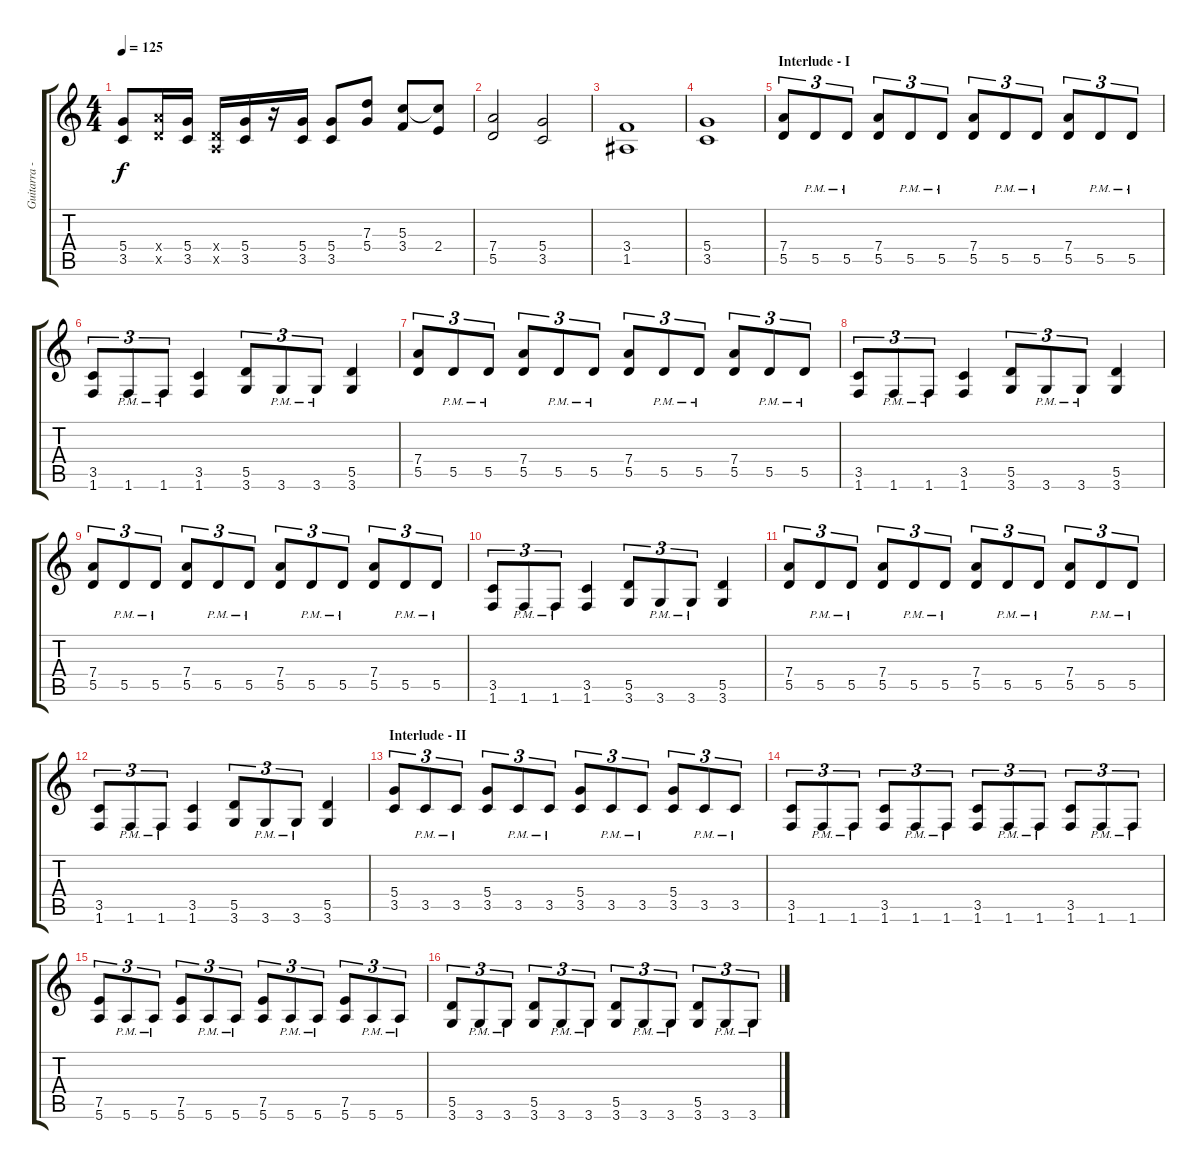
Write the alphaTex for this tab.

\track ("Guitarra - Guitar" "Guitarra -") {instrument distortionguitar}
\staff {score tabs}
\tuning (E4 B3 G3 D3 A2 E2) {hide}
\ts (4 4)
\tempo 125
\clef g2
\ks c
(5.4 3.5).8{dy f} (7.4{x} 5.5{x}).16 (5.4 3.5).16 (0.4{x} 0.5{x}).16 (5.4 3.5).16 r.16 (5.4 3.5).16 (5.4 3.5).8 (7.3 5.4).8 (5.3 3.4).8 (5.3{t} 2.4).8 |
(7.4 5.5).2 (5.4 3.5).2 |
(3.4 1.5).1 |
(5.4 3.5).1 |
\section ("" "Interlude - I")
(7.4 5.5).8{tu (3 2)} 5.5{pm}.8{tu (3 2)} 5.5{pm}.8{tu (3 2)} (7.4 5.5).8{tu (3 2)} 5.5{pm}.8{tu (3 2)} 5.5{pm}.8{tu (3 2)} (7.4 5.5).8{tu (3 2)} 5.5{pm}.8{tu (3 2)} 5.5{pm}.8{tu (3 2)} (7.4 5.5).8{tu (3 2)} 5.5{pm}.8{tu (3 2)} 5.5{pm}.8{tu (3 2)} |
(3.5 1.6).8{tu (3 2)} 1.6{pm}.8{tu (3 2)} 1.6{pm}.8{tu (3 2)} (3.5 1.6).4 (5.5 3.6).8{tu (3 2)} 3.6{pm}.8{tu (3 2)} 3.6{pm}.8{tu (3 2)} (5.5 3.6).4 |
(7.4 5.5).8{tu (3 2)} 5.5{pm}.8{tu (3 2)} 5.5{pm}.8{tu (3 2)} (7.4 5.5).8{tu (3 2)} 5.5{pm}.8{tu (3 2)} 5.5{pm}.8{tu (3 2)} (7.4 5.5).8{tu (3 2)} 5.5{pm}.8{tu (3 2)} 5.5{pm}.8{tu (3 2)} (7.4 5.5).8{tu (3 2)} 5.5{pm}.8{tu (3 2)} 5.5{pm}.8{tu (3 2)} |
(3.5 1.6).8{tu (3 2)} 1.6{pm}.8{tu (3 2)} 1.6{pm}.8{tu (3 2)} (3.5 1.6).4 (5.5 3.6).8{tu (3 2)} 3.6{pm}.8{tu (3 2)} 3.6{pm}.8{tu (3 2)} (5.5 3.6).4 |
(7.4 5.5).8{tu (3 2)} 5.5{pm}.8{tu (3 2)} 5.5{pm}.8{tu (3 2)} (7.4 5.5).8{tu (3 2)} 5.5{pm}.8{tu (3 2)} 5.5{pm}.8{tu (3 2)} (7.4 5.5).8{tu (3 2)} 5.5{pm}.8{tu (3 2)} 5.5{pm}.8{tu (3 2)} (7.4 5.5).8{tu (3 2)} 5.5{pm}.8{tu (3 2)} 5.5{pm}.8{tu (3 2)} |
(3.5 1.6).8{tu (3 2)} 1.6{pm}.8{tu (3 2)} 1.6{pm}.8{tu (3 2)} (3.5 1.6).4 (5.5 3.6).8{tu (3 2)} 3.6{pm}.8{tu (3 2)} 3.6{pm}.8{tu (3 2)} (5.5 3.6).4 |
(7.4 5.5).8{tu (3 2)} 5.5{pm}.8{tu (3 2)} 5.5{pm}.8{tu (3 2)} (7.4 5.5).8{tu (3 2)} 5.5{pm}.8{tu (3 2)} 5.5{pm}.8{tu (3 2)} (7.4 5.5).8{tu (3 2)} 5.5{pm}.8{tu (3 2)} 5.5{pm}.8{tu (3 2)} (7.4 5.5).8{tu (3 2)} 5.5{pm}.8{tu (3 2)} 5.5{pm}.8{tu (3 2)} |
(3.5 1.6).8{tu (3 2)} 1.6{pm}.8{tu (3 2)} 1.6{pm}.8{tu (3 2)} (3.5 1.6).4 (5.5 3.6).8{tu (3 2)} 3.6{pm}.8{tu (3 2)} 3.6{pm}.8{tu (3 2)} (5.5 3.6).4 |
\section ("" "Interlude - II")
(5.4 3.5).8{tu (3 2)} 3.5{pm}.8{tu (3 2)} 3.5{pm}.8{tu (3 2)} (5.4 3.5).8{tu (3 2)} 3.5{pm}.8{tu (3 2)} 3.5{pm}.8{tu (3 2)} (5.4 3.5).8{tu (3 2)} 3.5{pm}.8{tu (3 2)} 3.5{pm}.8{tu (3 2)} (5.4 3.5).8{tu (3 2)} 3.5{pm}.8{tu (3 2)} 3.5{pm}.8{tu (3 2)} |
(3.5 1.6).8{tu (3 2)} 1.6{pm}.8{tu (3 2)} 1.6{pm}.8{tu (3 2)} (3.5 1.6).8{tu (3 2)} 1.6{pm}.8{tu (3 2)} 1.6{pm}.8{tu (3 2)} (3.5 1.6).8{tu (3 2)} 1.6{pm}.8{tu (3 2)} 1.6{pm}.8{tu (3 2)} (3.5 1.6).8{tu (3 2)} 1.6{pm}.8{tu (3 2)} 1.6{pm}.8{tu (3 2)} |
(7.5 5.6).8{tu (3 2)} 5.6{pm}.8{tu (3 2)} 5.6{pm}.8{tu (3 2)} (7.5 5.6).8{tu (3 2)} 5.6{pm}.8{tu (3 2)} 5.6{pm}.8{tu (3 2)} (7.5 5.6).8{tu (3 2)} 5.6{pm}.8{tu (3 2)} 5.6{pm}.8{tu (3 2)} (7.5 5.6).8{tu (3 2)} 5.6{pm}.8{tu (3 2)} 5.6{pm}.8{tu (3 2)} |
(5.5 3.6).8{tu (3 2)} 3.6{pm}.8{tu (3 2)} 3.6{pm}.8{tu (3 2)} (5.5 3.6).8{tu (3 2)} 3.6{pm}.8{tu (3 2)} 3.6{pm}.8{tu (3 2)} (5.5 3.6).8{tu (3 2)} 3.6{pm}.8{tu (3 2)} 3.6{pm}.8{tu (3 2)} (5.5 3.6).8{tu (3 2)} 3.6{pm}.8{tu (3 2)} 3.6{pm}.8{tu (3 2)}
